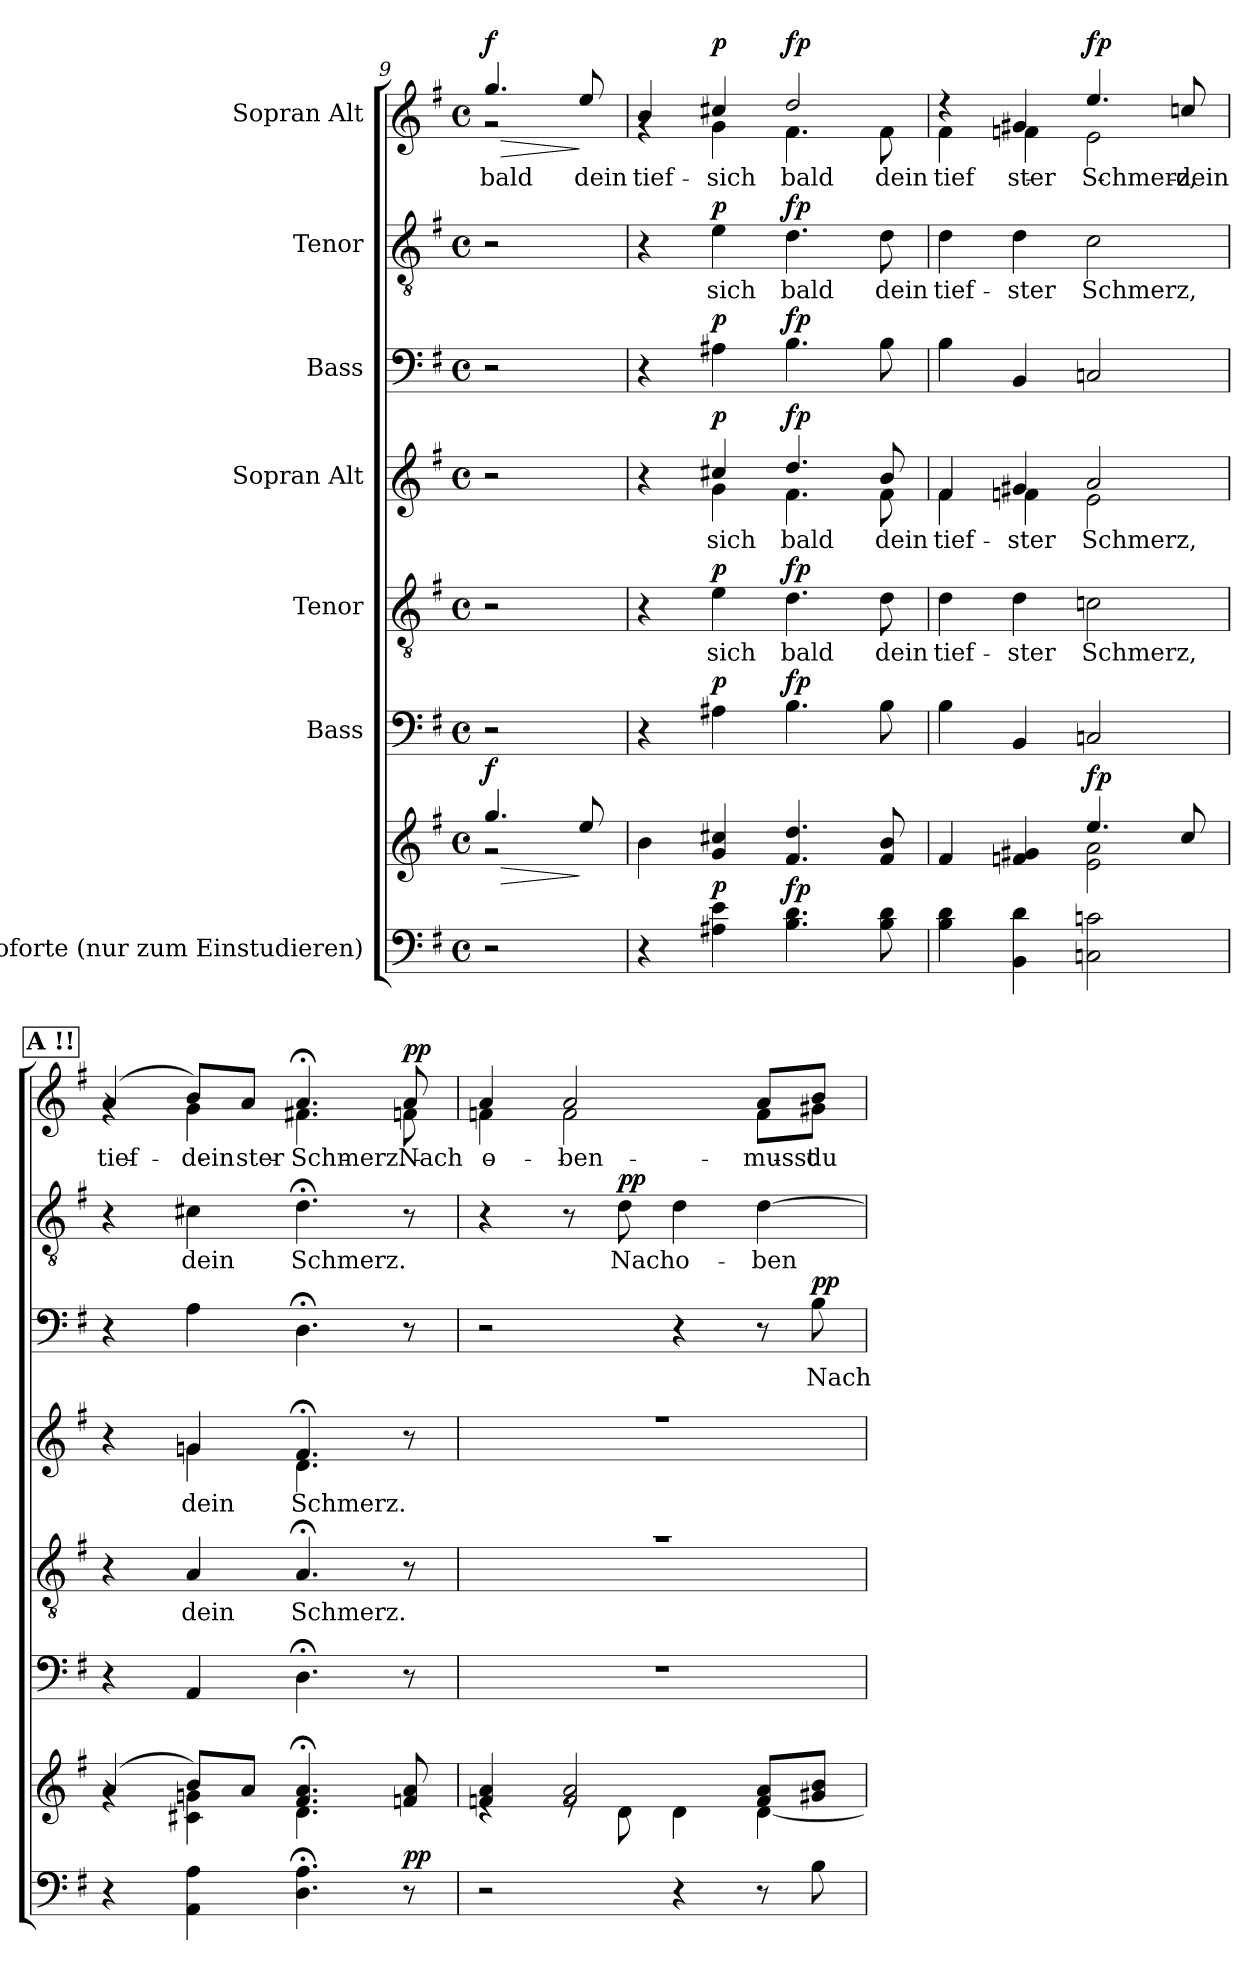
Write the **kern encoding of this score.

**kern	**kern	**dynam	**kern	**dynam	**kern	**text	**dynam	**kern	**text	**dynam	**kern	**text	**dynam	**kern	**text	**dynam	**kern	**text	**dynam
*part7	*part7	*part7	*part6	*part6	*part5	*part5	*part5	*part4	*part4	*part4	*part3	*part3	*part3	*part2	*part2	*part2	*part1	*part1	*part1
*staff8	*staff7	*staff7/8	*staff6	*staff6	*staff5	*staff5	*staff5	*staff4	*staff4	*staff4	*staff3	*staff3	*staff3	*staff2	*staff2	*staff2	*staff1	*staff1	*staff1
*I"Pianoforte (nur zum Einstudieren)	*	*	*I"Bass	*	*I"Tenor	*	*	*I"Sopran Alt	*	*	*I"Bass	*	*	*I"Tenor	*	*	*I"Sopran Alt	*	*
!!LO:LB:g=z
*clefF4	*clefG2	*	*clefF4	*	*clefGv2	*	*	*clefG2	*	*	*clefF4	*	*	*clefGv2	*	*	*clefG2	*	*
*k[f#]	*k[f#]	*	*k[f#]	*	*k[f#]	*	*	*k[f#]	*	*	*k[f#]	*	*	*k[f#]	*	*	*k[f#]	*	*
*M4/4	*M4/4	*	*M4/4	*	*M4/4	*	*	*M4/4	*	*	*M4/4	*	*	*M4/4	*	*	*M4/4	*	*
*met(c)	*met(c)	*	*met(c)	*	*met(c)	*	*	*met(c)	*	*	*met(c)	*	*	*met(c)	*	*	*met(c)	*	*
=9X1	=9X1	=9X1	=9X1	=9X1	=9X1	=9X1	=9X1	=9X1	=9X1	=9X1	=9X1	=9X1	=9X1	=9X1	=9X1	=9X1	=9X1	=9X1	=9X1
!	!	!LO:HP:b	!	!	!	!	!	!	!	!	!	!	!	!	!	!	!	!LO:LY:b	!LO:HP:b
*	*^	*	*	*	*	*	*	*	*	*	*	*	*	*	*	*	*^	*	*
!	!	!	!LO:DY:n=1:a	!	!	!	!	!	!	!	!	!	!	!	!	!	!	!	!	!	!LO:DY:n=1:a
2r	4.gg/	2r	> f	2r	.	2r	.	.	2r	.	.	2r	.	.	2r	.	.	4.gg/	2r	bald	> f
!	!	!	!	!	!	!	!	!	!	!	!	!	!	!	!	!	!	!	!	!LO:LY:b	!
.	8ee/	.	]	.	.	.	.	.	.	.	.	.	.	.	.	.	.	8ee/	.	dein	]
*	*v	*v	*	*	*	*	*	*	*	*	*	*	*	*	*	*	*	*	*	*	*
=10	=10	=10	=10	=10	=10	=10	=10	=10	=10	=10	=10	=10	=10	=10	=10	=10	=10	=10	=10	=10
*	*	*	*	*	*	*	*	*^	*	*	*	*	*	*	*	*	*	*	*	*
!	!	!	!	!	!	!	!	!	!	!	!	!	!	!	!	!	!	!	!	!LO:LY:b	!
4r	4b\	.	4r	.	4r	.	.	4r	4ryy	.	.	4r	.	.	4r	.	.	4b/	4rg	tief-	.
!	!	!	!	!	!	!LO:LY:b	!	!	!	!LO:LY:b	!	!	!	!	!	!LO:LY:b	!	!	!	!LO:LY:b	!
!	!	!LO:DY:a=2	!	!LO:DY:a	!	!	!LO:DY:a	!	!	!	!LO:DY:a	!	!	!LO:DY:a	!	!	!LO:DY:a	!	!	!LO:LY:b	!LO:DY:b
4A#X\ 4e\	4g/ 4cc#X/	p	4A#X\	p	4e\	sich	p	4cc#X/	4g\	sich	p	4A#X\	.	p	4e\	sich	p	4cc#X/	4g\	sich	p
!	!	!	!	!	!	!LO:LY:b	!	!	!	!LO:LY:b	!	!	!	!	!	!LO:LY:b	!	!	!	!LO:LY:b	!
!	!	!LO:DY:a=2	!	!LO:DY:a	!	!	!LO:DY:a	!	!	!	!LO:DY:a	!	!	!LO:DY:a	!	!	!LO:DY:a	!	!	!LO:LY:b	!LO:DY:b
4.B\ 4.d\	4.f#/ 4.dd/	fp	4.B\	fp	4.d\	bald	fp	4.dd/	4.f#\	bald	fp	4.B\	.	fp	4.d\	bald	fp	2dd/	4.f#\	bald	fp
!	!	!	!	!	!	!LO:LY:b	!	!	!	!LO:LY:b	!	!	!	!	!	!LO:LY:b	!	!	!	!LO:LY:b	!
8B\ 8d\	8f#/ 8b/	.	8B\	.	8d\	dein	.	8b/	8f#\	dein	.	8B\	.	.	8d\	dein	.	.	8f#\	dein	.
=11	=11	=11	=11	=11	=11	=11	=11	=11	=11	=11	=11	=11	=11	=11	=11	=11	=11	=11	=11	=11	=11
*	*^	*	*	*	*	*	*	*	*	*	*	*	*	*	*	*	*	*	*	*	*
!	!	!	!	!	!	!	!LO:LY:b	!	!	!	!LO:LY:b	!	!	!	!	!	!LO:LY:b	!	!	!	!LO:LY:b	!
4B\ 4d\	4f#/	2ryy	.	4B\	.	4d\	tief-	.	4f#/	4f#\	tief-	.	4B\	.	.	4d\	tief-	.	4r	4f#\	tief-	.
!	!	!	!	!	!	!	!LO:LY:b	!	!	!	!LO:LY:b	!	!	!	!	!	!LO:LY:b	!	!	!	!LO:LY:b	!
!	!	!	!	!	!	!	!	!	!	!	!	!	!	!	!	!	!	!	!	!	!LO:LY:b	!
4BB\ 4d\	4fn/ 4g#X/	.	.	4BB/	.	4d\	-ster	.	4g#X/	4fn\	-ster	.	4BB/	.	.	4d\	-ster	.	4g#X/	4fn\	-ster	.
!	!	!	!	!	!	!	!LO:LY:b	!	!	!	!LO:LY:b	!	!	!	!	!	!LO:LY:b	!	!	!	!LO:LY:b	!
!	!	!	!LO:DY:a	!	!	!	!	!	!	!	!	!	!	!	!	!	!	!	!	!	!LO:LY:b	!LO:DY:a
2Cn\ 2cn\	4.ee/	2e\ 2a\	fp	2Cn/	.	2cn\	Schmerz,	.	2a/	2e\	Schmerz,	.	2Cn/	.	.	2c\	Schmerz,	.	4.ee/	2e\	Schmerz,	fp
!	!	!	!	!	!	!	!	!	!	!	!	!	!	!	!	!	!	!	!	!	!LO:LY:b	!
.	8cc/	.	.	.	.	.	.	.	.	.	.	.	.	.	.	.	.	.	8ccn/	.	dein	.
!!LO:REH:place=s1:a:B:fs=14:t=A	!!
=12	=12	=12	=12	=12	=12	=12	=12	=12	=12	=12	=12	=12	=12	=12	=12	=12	=12	=12	=12	=12	=12	=12
!	!	!	!	!	!	!	!	!	!	!	!	!	!	!	!	!	!	!	!	!	!LO:LY:b	!
4r	(4a/	4rg	.	4r	.	4r	.	.	4r	4ryy	.	.	4r	.	.	4r	.	.	(4a/	4rg	tief-	.
!	!	!	!	!	!	!	!LO:LY:b	!	!	!	!LO:LY:b	!	!	!	!	!	!LO:LY:b	!	!	!	!LO:LY:b	!
4AA\ 4A\	8b/L)	4c#X\ 4gn\	.	4AA/	.	4A/	dein	.	4gn/	4g\	dein	.	4A\	.	.	4c#X\	dein	.	8b/L)	4g\	dein	.
!	!	!	!	!	!	!	!	!	!	!	!	!	!	!	!	!	!	!	!	!	!LO:LY:b	!
.	8a/J	.	.	.	.	.	.	.	.	.	.	.	.	.	.	.	.	.	8a/J	.	-ster	.
!	!	!	!	!	!	!	!LO:LY:b	!	!	!	!LO:LY:b	!	!	!	!	!	!LO:LY:b	!	!	!	!LO:LY:b	!
!	!	!	!	!	!	!	!	!	!	!	!	!	!	!	!	!	!	!	!	!	!LO:LY:b	!
4.D\; 4.A\;	4.f#/;< 4.a/;<	4.d\	.	4.D;<\	.	4.A;</	Schmerz.	.	4.f#;</	4.d\	Schmerz.	.	4.D;<\	.	.	4.d;<\	Schmerz.	.	4.a;</	4.f#X\	Schmerz.	.
!	!	!	!LO:DY:a=2	!	!	!	!	!	!	!	!	!	!	!	!	!	!	!	!	!	!LO:LY:b	!LO:DY:a
8r	8fn/ 8a/	8ryy	pp	8r	.	8r	.	.	8r	8ryy	.	.	8r	.	.	8r	.	.	8a/	8fn\	Nach	pp
!!LO:PB:g=z	!!
=13	=13	=13	=13	=13	=13	=13	=13	=13	=13	=13	=13	=13	=13	=13	=13	=13	=13	=13	=13	=13	=13	=13
*	*	*	*	*	*	*^	*	*	*	*	*	*	*	*	*	*	*	*	*	*	*	*
!	!	!	!	!	!	!	!	!	!	!	!	!	!	!	!	!	!	!	!	!	!	!LO:LY:b	!
2r	4fn/ 4a/	4re	.	1r	.	1r	4.ryy	.	.	1r	1ryy	.	.	2r	.	.	4r	.	.	4a/	4fn\	o-	.
!	!	!	!	!	!	!	!	!	!	!	!	!	!	!	!	!	!	!	!	!	!	!LO:LY:b	!
.	2f/ 2a/	8re	.	.	.	.	.	.	.	.	.	.	.	.	.	.	8r	.	.	2a/	2f\	-ben	.
!	!	!	!	!	!	!	!	!	!	!	!	!	!	!	!	!	!	!LO:LY:b	!LO:DY:a	!	!	!	!
.	.	8d\	.	.	.	.	8d\yy	.	.	.	.	.	.	.	.	.	8d\	Nach	pp	.	.	.	.
!	!	!	!	!	!	!	!	!	!	!	!	!	!	!	!	!	!	!LO:LY:b	!	!	!	!	!
4r	.	4d\	.	.	.	.	2ryy	.	.	.	.	.	.	4r	.	.	4d\	o-	.	.	.	.	.
!	!	!	!	!	!	!	!	!	!	!	!	!	!	!	!	!	!	!LO:LY:b	!	!	!	!LO:LY:b	!
8r	8f/ 8a/L	[4d\	.	.	.	.	.	.	.	.	.	.	.	8r	.	.	[4d\	-ben	.	8a/L	8f\L	musst	.
!	!	!	!	!	!	!	!	!	!	!	!	!	!	!	!LO:LY:b	!LO:DY:a	!	!	!	!	!	!LO:LY:b	!
8B\	8g#X/ 8b/J	.	.	.	.	.	.	.	.	.	.	.	.	8B\	Nach	pp	.	.	.	8b/J	8g#X\J	du	.
*	*	*	*	*	*	*v	*v	*	*	*	*	*	*	*	*	*	*	*	*	*v	*v	*	*
*	*v	*v	*	*	*	*	*	*	*v	*v	*	*	*	*	*	*	*	*	*	*	*
=	=	=	=	=	=	=	=	=	=	=	=	=	=	=	=	=	=	=	=
*-	*-	*-	*-	*-	*-	*-	*-	*-	*-	*-	*-	*-	*-	*-	*-	*-	*-	*-	*-
